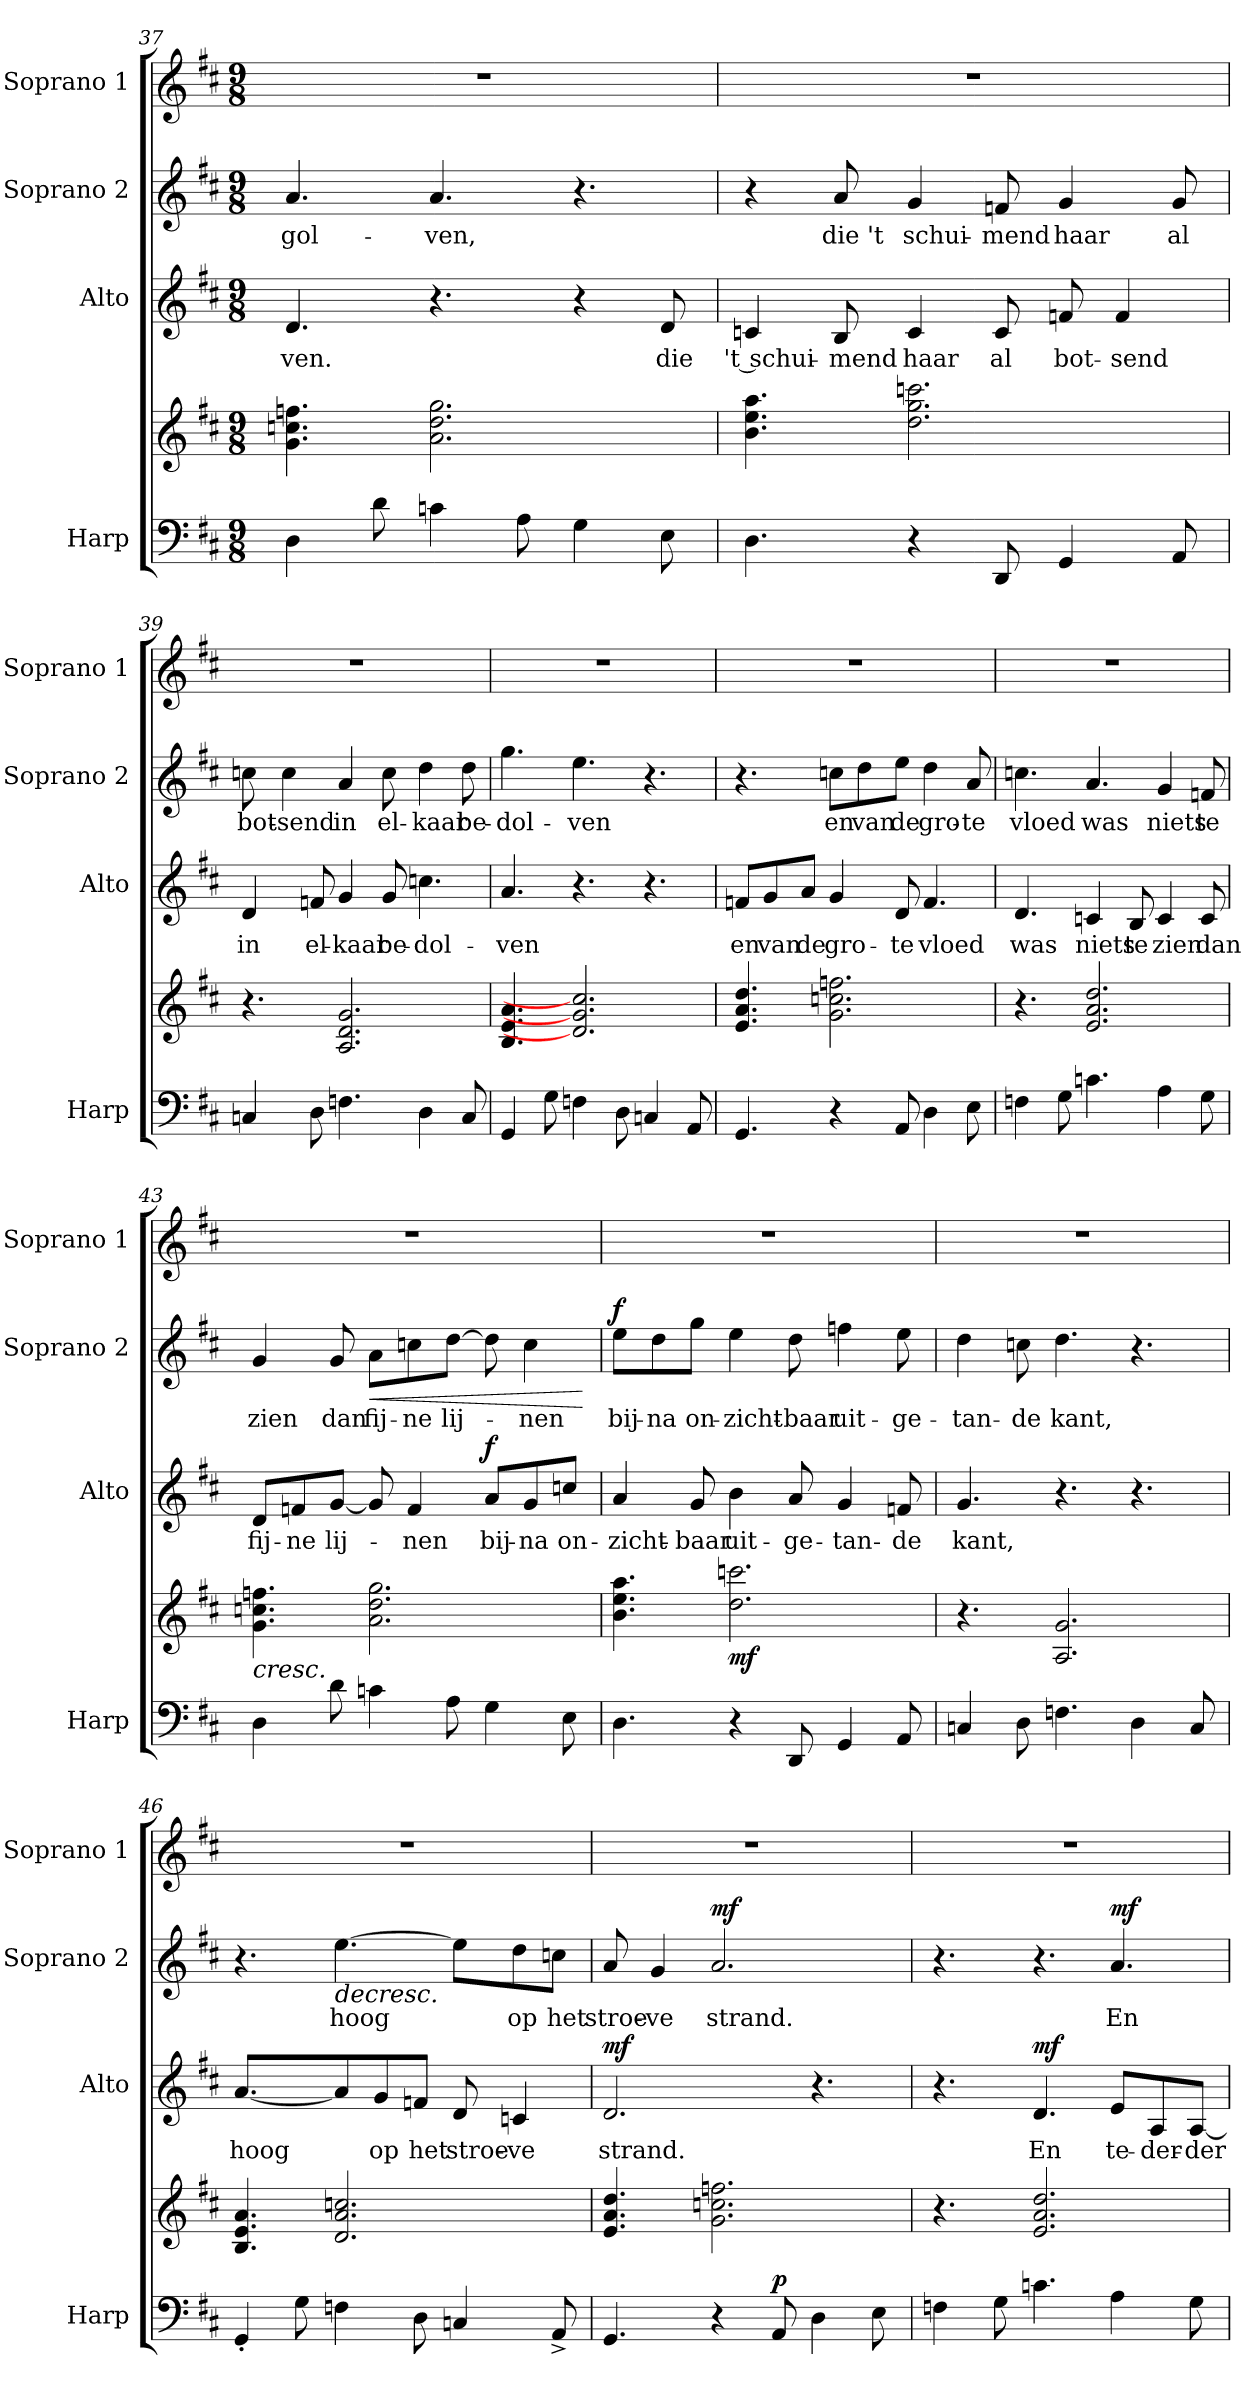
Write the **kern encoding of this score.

**kern	**kern	**dynam	**kern	**text	**dynam	**kern	**text	**dynam	**kern
*part4	*part4	*part4	*part3	*part3	*part3	*part2	*part2	*part2	*part1
*staff5	*staff4	*staff4/5	*staff3	*staff3	*staff3	*staff2	*staff2	*staff2	*staff1
*I"Harp	*	*	*I"Alto	*	*	*I"Soprano 2	*	*	*I"Soprano 1
*I'Harp	*	*	*I'Alto	*	*	*I'Soprano 2	*	*	*I'Soprano 1
*clefF4	*clefG2	*	*clefG2	*	*	*clefG2	*	*	*clefG2
*k[f#c#]	*k[f#c#]	*	*k[f#c#]	*	*	*k[f#c#]	*	*	*k[f#c#]
*D:	*D:	*	*D:	*	*	*D:	*	*	*D:
*M9/8	*M9/8	*	*M9/8	*	*	*M9/8	*	*	*M9/8
=37	=37	=37	=37	=37	=37	=37	=37	=37	=37
!	!	!	!	!LO:LY:b	!	!	!LO:LY:b	!	!LO:N:vis=1
4D	4.g\ 4.ccn\ 4.ffn\	.	4.d	-ven.	.	4.a	gol-	.	8%9r
8d	.	.	.	.	.	.	.	.	.
!	!	!	!	!	!	!	!LO:LY:b	!	!
4cn	2.a\ 2.dd\ 2.gg\	.	4.r	.	.	4.a	-ven,	.	.
8A	.	.	.	.	.	.	.	.	.
4G	.	.	4r	.	.	4.r	.	.	.
!	!	!	!	!LO:LY:b	!	!	!	!	!
8E	.	.	8d	die	.	.	.	.	.
!!LO:LB:g=z
=38	=38	=38	=38	=38	=38	=38	=38	=38	=38
!	!	!	!	!LO:LY:b	!	!	!	!	!
4.D	4.b\ 4.ee\ 4.aa\	.	4cn	't schui-	.	4r	.	.	8%9r
!	!	!	!	!LO:LY:b	!	!	!LO:LY:b	!	!
.	.	.	8B	-mend	.	8a	die 't	.	.
!	!	!	!	!LO:LY:b	!	!	!LO:LY:b	!	!
4r	2.dd\ 2.gg\ 2.cccn\	.	4c	haar	.	4g	schui-	.	.
!	!	!	!	!LO:LY:b	!	!	!LO:LY:b	!	!
8DD	.	.	8c	al	.	8fn	-mend	.	.
!	!	!	!	!LO:LY:b	!	!	!LO:LY:b	!	!
4GG	.	.	8fn	bot-	.	4g	haar	.	.
!	!	!	!	!LO:LY:b	!	!	!	!	!
.	.	.	4f	-send	.	.	.	.	.
!	!	!	!	!	!	!	!LO:LY:b	!	!
8AA	.	.	.	.	.	8g	al	.	.
=39	=39	=39	=39	=39	=39	=39	=39	=39	=39
!	!	!	!	!LO:LY:b	!	!	!LO:LY:b	!	!
4Cn	4.r	.	4d	in	.	8ccn	bot-	.	8%9r
!	!	!	!	!	!	!	!LO:LY:b	!	!
.	.	.	.	.	.	4cc	-send	.	.
!	!	!	!	!LO:LY:b	!	!	!	!	!
8D	.	.	8fn	el-	.	.	.	.	.
!	!	!	!	!LO:LY:b	!	!	!LO:LY:b	!	!
4.Fn	2.A 2.d 2.g	.	4g	-kaar	.	4a	in	.	.
!	!	!	!	!LO:LY:b	!	!	!LO:LY:b	!	!
.	.	.	8g	be-	.	8cc	el-	.	.
!	!	!	!	!LO:LY:b	!	!	!LO:LY:b	!	!
4D	.	.	4.ccn	-dol-	.	4dd	-kaar	.	.
!	!	!	!	!	!	!	!LO:LY:b	!	!
8C	.	.	.	.	.	8dd	be-	.	.
=40	=40	=40	=40	=40	=40	=40	=40	=40	=40
!	!	!	!	!LO:LY:b	!	!	!LO:LY:b	!	!
4GG	4.B 4.e 4.a	.	4.a	-ven	.	4.gg	-dol-	.	8%9r
8G	.	.	.	.	.	.	.	.	.
!	!	!	!	!	!	!	!LO:LY:b	!	!
4Fn	2.d] 2.g] 2.cc]	.	4.r	.	.	4.ee	-ven	.	.
8D	.	.	.	.	.	.	.	.	.
4Cn	.	.	4.r	.	.	4.r	.	.	.
8AA	.	.	.	.	.	.	.	.	.
!!LO:LB:g=z
=41	=41	=41	=41	=41	=41	=41	=41	=41	=41
!	!	!	!	!LO:LY:b	!	!	!	!	!LO:N:vis=1
4.GG	4.e 4.a 4.dd	.	8fnL	en	.	4.r	.	.	8%9r
!	!	!	!	!LO:LY:b	!	!	!	!	!
.	.	.	8g	van	.	.	.	.	.
!	!	!	!	!LO:LY:b	!	!	!	!	!
.	.	.	8aJ	de	.	.	.	.	.
!	!	!	!	!LO:LY:b	!	!	!LO:LY:b	!	!
4r	2.g\ 2.ccn\ 2.ffn\	.	4g	gro-	.	8ccnL	en	.	.
!	!	!	!	!	!	!	!LO:LY:b	!	!
.	.	.	.	.	.	8dd	van	.	.
!	!	!	!	!LO:LY:b	!	!	!LO:LY:b	!	!
8AA	.	.	8d	-te	.	8eeJ	de	.	.
!	!	!	!	!LO:LY:b	!	!	!LO:LY:b	!	!
4D	.	.	4.f	vloed	.	4dd	gro-	.	.
!	!	!	!	!	!	!	!LO:LY:b	!	!
8E	.	.	.	.	.	8a	-te	.	.
=42	=42	=42	=42	=42	=42	=42	=42	=42	=42
!	!	!	!	!LO:LY:b	!	!	!LO:LY:b	!	!LO:N:vis=1
4Fn	4.r	.	4.d	was	.	4.ccn	vloed	.	8%9r
8G	.	.	.	.	.	.	.	.	.
!	!	!	!	!LO:LY:b	!	!	!LO:LY:b	!	!
4.cn	2.e 2.a 2.dd	.	4cn	niets	.	4.a	was	.	.
!	!	!	!	!LO:LY:b	!	!	!	!	!
.	.	.	8B	te	.	.	.	.	.
!	!	!	!	!LO:LY:b	!	!	!LO:LY:b	!	!
4A	.	.	4c	zien	.	4g	niets	.	.
!	!	!	!	!LO:LY:b	!	!	!LO:LY:b	!	!
8G	.	.	8c	dan	.	8fn	te	.	.
=43	=43	=43	=43	=43	=43	=43	=43	=43	=43
!	!	!LO:HP:b	!	!LO:LY:b	!	!	!LO:LY:b	!	!LO:N:vis=1
4D	4.g\ 4.ccn\ 4.ffn\	<	8dL	fij-	.	4g	zien	.	8%9r
!	!	!	!	!LO:LY:b	!	!	!	!	!
.	.	.	8fn	-ne	.	.	.	.	.
!	!	!	!	!LO:LY:b	!	!	!LO:LY:b	!	!
8d	.	.	[8gJ	lij-	.	8g	dan	.	.
!	!	!	!	!	!	!	!LO:LY:b	!LO:HP:b	!
4cn	2.a\ 2.dd\ 2.gg\	.	8g]	.	.	8aL	fij-	<	.
!	!	!	!	!LO:LY:b	!	!	!LO:LY:b	!	!
.	.	.	4f	-nen	.	8ccn	-ne	.	.
!	!	!	!	!	!	!	!LO:LY:b	!	!
8A	.	.	.	.	.	[8ddJ	lij-	.	.
!	!	!	!	!LO:LY:b	!LO:DY:a	!	!	!	!
4G	.	.	8aL	bij-	f	8dd]	.	.	.
!	!	!	!	!LO:LY:b	!	!	!LO:LY:b	!	!
.	.	.	8g	-na	.	4cc	-nen	.	.
!	!	!	!	!LO:LY:b	!	!	!	!	!
8E	.	.	8ccnJ	on-	.	.	.	.	.
.	.	.	.	.	.	.	.	[	.
!!LO:LB:g=z
=44	=44	=44	=44	=44	=44	=44	=44	=44	=44
!	!	!	!	!LO:LY:b	!	!	!LO:LY:b	!LO:DY:a	!LO:N:vis=1
4.D	4.b\ 4.ee\ 4.aa\	.	4a	-zicht-	.	8eeL	bij-	f	8%9r
!	!	!	!	!	!	!	!LO:LY:b	!	!
.	.	.	.	.	.	8dd	-na	.	.
!	!	!	!	!LO:LY:b	!	!	!LO:LY:b	!	!
.	.	.	8g	-baar	.	8ggJ	on-	.	.
!	!	!LO:DY:b	!	!LO:LY:b	!	!	!LO:LY:b	!	!
4r	2.dd\ 2.cccn\	mf	4b	uit-	.	4ee	-zicht-	.	.
!	!	!	!	!LO:LY:b	!	!	!LO:LY:b	!	!
8DD	.	.	8a	-ge-	.	8dd	-baar	.	.
!	!	!	!	!LO:LY:b	!	!	!LO:LY:b	!	!
4GG	.	.	4g	-tan-	.	4ffn	uit-	.	.
!	!	!	!	!LO:LY:b	!	!	!LO:LY:b	!	!
8AA	.	.	8fn	-de	.	8ee	-ge-	.	.
=45	=45	=45	=45	=45	=45	=45	=45	=45	=45
!	!	!	!	!LO:LY:b	!	!	!LO:LY:b	!	!LO:N:vis=1
4Cn	4.r	.	4.g	kant,	.	4dd	-tan-	.	8%9r
!	!	!	!	!	!	!	!LO:LY:b	!	!
8D	.	.	.	.	.	8ccn	-de	.	.
!	!	!	!	!	!	!	!LO:LY:b	!	!
4.Fn	2.A 2.g	.	4.r	.	.	4.dd	kant,	.	.
4D	.	.	4.r	.	.	4.r	.	.	.
8C	.	.	.	.	.	.	.	.	.
=46	=46	=46	=46	=46	=46	=46	=46	=46	=46
!	!	!	!	!LO:LY:b	!	!	!	!	!LO:N:vis=1
4GG'	4.B 4.e 4.a	.	[4.a	hoog	.	4.r	.	.	8%9r
8G	.	.	.	.	.	.	.	.	.
!	!	!	!	!	!	!	!LO:LY:b	!LO:HP:b	!
4Fn	2.d 2.a 2.ccn	.	8a]	.	.	[4.ee	hoog	>	.
!	!	!	!	!LO:LY:b	!	!	!	!	!
.	.	.	8g	op	.	.	.	.	.
!	!	!	!	!LO:LY:b	!	!	!	!	!
8D	.	.	8fnJ	het	.	.	.	.	.
!	!	!	!	!LO:LY:b	!	!	!	!	!
4Cn	.	.	8d	stroe-	.	8eeL]	.	.	.
!	!	!	!	!LO:LY:b	!	!	!LO:LY:b	!	!
.	.	.	4cn	-ve	.	8dd	op	.	.
!	!	!	!	!	!	!	!LO:LY:b	!	!
8AA^	.	.	.	.	.	8ccnJ	het	.	.
!!LO:LB:g=z
=47	=47	=47	=47	=47	=47	=47	=47	=47	=47
!	!	!	!	!LO:LY:b	!LO:DY:a	!	!LO:LY:b	!	!LO:N:vis=1
4.GG	4.e 4.a 4.dd	.	2.d	strand.	mf	8a	stroe-	.	8%9r
!	!	!	!	!	!	!	!LO:LY:b	!	!
.	.	.	.	.	.	4g	-ve	.	.
!	!	!	!	!	!	!	!LO:LY:b	!LO:DY:a	!
4r	2.g\ 2.ccn\ 2.ffn\	.	.	.	.	2.a	strand.	mf	.
!	!	!LO:DY:a=2	!	!	!	!	!	!	!
8AA	.	p	.	.	.	.	.	.	.
4D	.	.	4.r	.	.	.	.	.	.
8E	.	.	.	.	.	.	.	.	.
.	.	[	.	.	.	.	.	]	.
=48	=48	=48	=48	=48	=48	=48	=48	=48	=48
!	!	!	!	!	!	!	!	!	!LO:N:vis=1
4Fn	4.r	.	4.r	.	.	4.r	.	.	8%9r
8G	.	.	.	.	.	.	.	.	.
!	!	!	!	!LO:LY:b	!LO:DY:a	!	!	!	!
4.cn	2.e 2.a 2.dd	.	4.d	En	mf	4.r	.	.	.
!	!	!	!	!LO:LY:b	!	!	!LO:LY:b	!LO:DY:a	!
4A	.	.	8eL	te-	.	4.a	En	mf	.
!	!	!	!	!LO:LY:b	!	!	!	!	!
.	.	.	8A	-der-	.	.	.	.	.
!	!	!	!	!LO:LY:b	!	!	!	!	!
8G	.	.	[8AJ	-der	.	.	.	.	.
=	=	=	=	=	=	=	=	=	=
*-	*-	*-	*-	*-	*-	*-	*-	*-	*-
